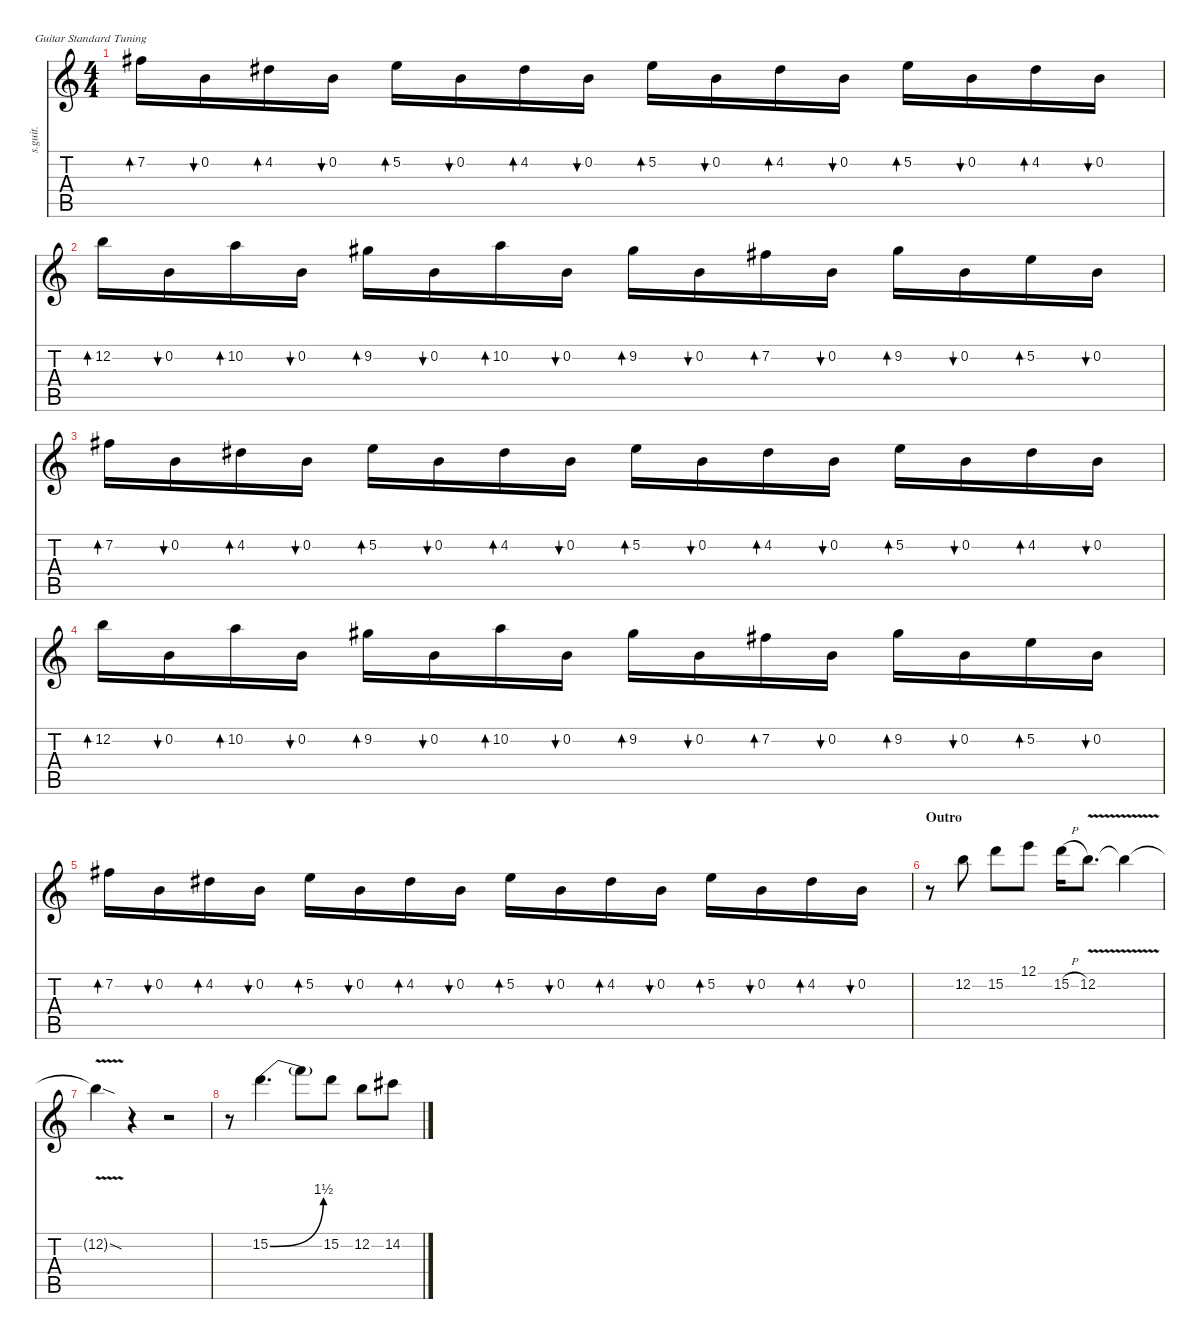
\defaultSystemsLayout 4
\hideDynamics
\bracketExtendMode nobrackets
\track ("Studio Guitar" "s.guit.") {instrument distortionguitar}
\staff {score tabs}
\tuning (E4 B3 G3 D3 A2 E2)
\ts (4 4)
\tempo (134 hide)
\clef g2
\ks c
7.2{acc #}.16{bd 30 lyrics (0 "") lyrics (1 "") lyrics (2 "") lyrics (3 "") lyrics (4 "") dy f} 0.2.16{bu 30 lyrics (0 "") lyrics (1 "") lyrics (2 "") lyrics (3 "") lyrics (4 "")} 4.2{acc #}.16{bd 30 lyrics (0 "") lyrics (1 "") lyrics (2 "") lyrics (3 "") lyrics (4 "")} 0.2.16{bu 30 lyrics (0 "") lyrics (1 "") lyrics (2 "") lyrics (3 "") lyrics (4 "")} 5.2.16{bd 30 lyrics (0 "") lyrics (1 "") lyrics (2 "") lyrics (3 "") lyrics (4 "")} 0.2.16{bu 30 lyrics (0 "") lyrics (1 "") lyrics (2 "") lyrics (3 "") lyrics (4 "")} 4.2{acc #}.16{bd 30 lyrics (0 "") lyrics (1 "") lyrics (2 "") lyrics (3 "") lyrics (4 "")} 0.2.16{bu 30 lyrics (0 "") lyrics (1 "") lyrics (2 "") lyrics (3 "") lyrics (4 "")} 5.2.16{bd 30 lyrics (0 "") lyrics (1 "") lyrics (2 "") lyrics (3 "") lyrics (4 "")} 0.2.16{bu 30 lyrics (0 "") lyrics (1 "") lyrics (2 "") lyrics (3 "") lyrics (4 "")} 4.2{acc #}.16{bd 30 lyrics (0 "") lyrics (1 "") lyrics (2 "") lyrics (3 "") lyrics (4 "")} 0.2.16{bu 30 lyrics (0 "") lyrics (1 "") lyrics (2 "") lyrics (3 "") lyrics (4 "")} 5.2.16{bd 30 lyrics (0 "") lyrics (1 "") lyrics (2 "") lyrics (3 "") lyrics (4 "")} 0.2.16{bu 30 lyrics (0 "") lyrics (1 "") lyrics (2 "") lyrics (3 "") lyrics (4 "")} 4.2{acc #}.16{bd 30 lyrics (0 "") lyrics (1 "") lyrics (2 "") lyrics (3 "") lyrics (4 "")} 0.2.16{bu 30 lyrics (0 "") lyrics (1 "") lyrics (2 "") lyrics (3 "") lyrics (4 "")} |
12.2.16{bd 30 lyrics (0 "") lyrics (1 "") lyrics (2 "") lyrics (3 "") lyrics (4 "")} 0.2.16{bu 30 lyrics (0 "") lyrics (1 "") lyrics (2 "") lyrics (3 "") lyrics (4 "")} 10.2.16{bd 30 lyrics (0 "") lyrics (1 "") lyrics (2 "") lyrics (3 "") lyrics (4 "")} 0.2.16{bu 30 lyrics (0 "") lyrics (1 "") lyrics (2 "") lyrics (3 "") lyrics (4 "")} 9.2{acc #}.16{bd 30 lyrics (0 "") lyrics (1 "") lyrics (2 "") lyrics (3 "") lyrics (4 "")} 0.2.16{bu 30 lyrics (0 "") lyrics (1 "") lyrics (2 "") lyrics (3 "") lyrics (4 "")} 10.2.16{bd 30 lyrics (0 "") lyrics (1 "") lyrics (2 "") lyrics (3 "") lyrics (4 "")} 0.2.16{bu 30 lyrics (0 "") lyrics (1 "") lyrics (2 "") lyrics (3 "") lyrics (4 "")} 9.2{acc #}.16{bd 30 lyrics (0 "") lyrics (1 "") lyrics (2 "") lyrics (3 "") lyrics (4 "")} 0.2.16{bu 30 lyrics (0 "") lyrics (1 "") lyrics (2 "") lyrics (3 "") lyrics (4 "")} 7.2{acc #}.16{bd 30 lyrics (0 "") lyrics (1 "") lyrics (2 "") lyrics (3 "") lyrics (4 "")} 0.2.16{bu 30 lyrics (0 "") lyrics (1 "") lyrics (2 "") lyrics (3 "") lyrics (4 "")} 9.2{acc #}.16{bd 30 lyrics (0 "") lyrics (1 "") lyrics (2 "") lyrics (3 "") lyrics (4 "")} 0.2.16{bu 30 lyrics (0 "") lyrics (1 "") lyrics (2 "") lyrics (3 "") lyrics (4 "")} 5.2.16{bd 30 lyrics (0 "") lyrics (1 "") lyrics (2 "") lyrics (3 "") lyrics (4 "")} 0.2.16{bu 30 lyrics (0 "") lyrics (1 "") lyrics (2 "") lyrics (3 "") lyrics (4 "")} |
7.2{acc #}.16{bd 30 lyrics (0 "") lyrics (1 "") lyrics (2 "") lyrics (3 "") lyrics (4 "")} 0.2.16{bu 30 lyrics (0 "") lyrics (1 "") lyrics (2 "") lyrics (3 "") lyrics (4 "")} 4.2{acc #}.16{bd 30 lyrics (0 "") lyrics (1 "") lyrics (2 "") lyrics (3 "") lyrics (4 "")} 0.2.16{bu 30 lyrics (0 "") lyrics (1 "") lyrics (2 "") lyrics (3 "") lyrics (4 "")} 5.2.16{bd 30 lyrics (0 "") lyrics (1 "") lyrics (2 "") lyrics (3 "") lyrics (4 "")} 0.2.16{bu 30 lyrics (0 "") lyrics (1 "") lyrics (2 "") lyrics (3 "") lyrics (4 "")} 4.2{acc #}.16{bd 30 lyrics (0 "") lyrics (1 "") lyrics (2 "") lyrics (3 "") lyrics (4 "")} 0.2.16{bu 30 lyrics (0 "") lyrics (1 "") lyrics (2 "") lyrics (3 "") lyrics (4 "")} 5.2.16{bd 30 lyrics (0 "") lyrics (1 "") lyrics (2 "") lyrics (3 "") lyrics (4 "")} 0.2.16{bu 30 lyrics (0 "") lyrics (1 "") lyrics (2 "") lyrics (3 "") lyrics (4 "")} 4.2{acc #}.16{bd 30 lyrics (0 "") lyrics (1 "") lyrics (2 "") lyrics (3 "") lyrics (4 "")} 0.2.16{bu 30 lyrics (0 "") lyrics (1 "") lyrics (2 "") lyrics (3 "") lyrics (4 "")} 5.2.16{bd 30 lyrics (0 "") lyrics (1 "") lyrics (2 "") lyrics (3 "") lyrics (4 "")} 0.2.16{bu 30 lyrics (0 "") lyrics (1 "") lyrics (2 "") lyrics (3 "") lyrics (4 "")} 4.2{acc #}.16{bd 30 lyrics (0 "") lyrics (1 "") lyrics (2 "") lyrics (3 "") lyrics (4 "")} 0.2.16{bu 30 lyrics (0 "") lyrics (1 "") lyrics (2 "") lyrics (3 "") lyrics (4 "")} |
12.2.16{bd 30 lyrics (0 "") lyrics (1 "") lyrics (2 "") lyrics (3 "") lyrics (4 "")} 0.2.16{bu 30 lyrics (0 "") lyrics (1 "") lyrics (2 "") lyrics (3 "") lyrics (4 "")} 10.2.16{bd 30 lyrics (0 "") lyrics (1 "") lyrics (2 "") lyrics (3 "") lyrics (4 "")} 0.2.16{bu 30 lyrics (0 "") lyrics (1 "") lyrics (2 "") lyrics (3 "") lyrics (4 "")} 9.2{acc #}.16{bd 30 lyrics (0 "") lyrics (1 "") lyrics (2 "") lyrics (3 "") lyrics (4 "")} 0.2.16{bu 30 lyrics (0 "") lyrics (1 "") lyrics (2 "") lyrics (3 "") lyrics (4 "")} 10.2.16{bd 30 lyrics (0 "") lyrics (1 "") lyrics (2 "") lyrics (3 "") lyrics (4 "")} 0.2.16{bu 30 lyrics (0 "") lyrics (1 "") lyrics (2 "") lyrics (3 "") lyrics (4 "")} 9.2{acc #}.16{bd 30 lyrics (0 "") lyrics (1 "") lyrics (2 "") lyrics (3 "") lyrics (4 "")} 0.2.16{bu 30 lyrics (0 "") lyrics (1 "") lyrics (2 "") lyrics (3 "") lyrics (4 "")} 7.2{acc #}.16{bd 30 lyrics (0 "") lyrics (1 "") lyrics (2 "") lyrics (3 "") lyrics (4 "")} 0.2.16{bu 30 lyrics (0 "") lyrics (1 "") lyrics (2 "") lyrics (3 "") lyrics (4 "")} 9.2{acc #}.16{bd 30 lyrics (0 "") lyrics (1 "") lyrics (2 "") lyrics (3 "") lyrics (4 "")} 0.2.16{bu 30 lyrics (0 "") lyrics (1 "") lyrics (2 "") lyrics (3 "") lyrics (4 "")} 5.2.16{bd 30 lyrics (0 "") lyrics (1 "") lyrics (2 "") lyrics (3 "") lyrics (4 "")} 0.2.16{bu 30 lyrics (0 "") lyrics (1 "") lyrics (2 "") lyrics (3 "") lyrics (4 "")} |
7.2{acc #}.16{bd 30 lyrics (0 "") lyrics (1 "") lyrics (2 "") lyrics (3 "") lyrics (4 "")} 0.2.16{bu 30 lyrics (0 "") lyrics (1 "") lyrics (2 "") lyrics (3 "") lyrics (4 "")} 4.2{acc #}.16{bd 30 lyrics (0 "") lyrics (1 "") lyrics (2 "") lyrics (3 "") lyrics (4 "")} 0.2.16{bu 30 lyrics (0 "") lyrics (1 "") lyrics (2 "") lyrics (3 "") lyrics (4 "")} 5.2.16{bd 30 lyrics (0 "") lyrics (1 "") lyrics (2 "") lyrics (3 "") lyrics (4 "")} 0.2.16{bu 30 lyrics (0 "") lyrics (1 "") lyrics (2 "") lyrics (3 "") lyrics (4 "")} 4.2{acc #}.16{bd 30 lyrics (0 "") lyrics (1 "") lyrics (2 "") lyrics (3 "") lyrics (4 "")} 0.2.16{bu 30 lyrics (0 "") lyrics (1 "") lyrics (2 "") lyrics (3 "") lyrics (4 "")} 5.2.16{bd 30 lyrics (0 "") lyrics (1 "") lyrics (2 "") lyrics (3 "") lyrics (4 "")} 0.2.16{bu 30 lyrics (0 "") lyrics (1 "") lyrics (2 "") lyrics (3 "") lyrics (4 "")} 4.2{acc #}.16{bd 30 lyrics (0 "") lyrics (1 "") lyrics (2 "") lyrics (3 "") lyrics (4 "")} 0.2.16{bu 30 lyrics (0 "") lyrics (1 "") lyrics (2 "") lyrics (3 "") lyrics (4 "")} 5.2.16{bd 30 lyrics (0 "") lyrics (1 "") lyrics (2 "") lyrics (3 "") lyrics (4 "")} 0.2.16{bu 30 lyrics (0 "") lyrics (1 "") lyrics (2 "") lyrics (3 "") lyrics (4 "")} 4.2{acc #}.16{bd 30 lyrics (0 "") lyrics (1 "") lyrics (2 "") lyrics (3 "") lyrics (4 "")} 0.2.16{bu 30 lyrics (0 "") lyrics (1 "") lyrics (2 "") lyrics (3 "") lyrics (4 "")} |
\section ("" "Outro")
r.8 12.2.8{lyrics (0 "") lyrics (1 "") lyrics (2 "") lyrics (3 "") lyrics (4 "")} 15.2.8{lyrics (0 "") lyrics (1 "") lyrics (2 "") lyrics (3 "") lyrics (4 "")} 12.1.8{lyrics (0 "") lyrics (1 "") lyrics (2 "") lyrics (3 "") lyrics (4 "")} 15.2{h}.16{lyrics (0 "") lyrics (1 "") lyrics (2 "") lyrics (3 "") lyrics (4 "")} 12.2{v}.8{d lyrics (0 "") lyrics (1 "") lyrics (2 "") lyrics (3 "") lyrics (4 "")} 12.2{v t}.4{lyrics (0 "") lyrics (1 "") lyrics (2 "") lyrics (3 "") lyrics (4 "")} |
12.2{sod t}.4{lyrics (0 "") lyrics (1 "") lyrics (2 "") lyrics (3 "") lyrics (4 "")} r.4 r.2 |
r.8 15.2{be (bend 0 0 60 6)}.4{d lyrics (0 "") lyrics (1 "") lyrics (2 "") lyrics (3 "") lyrics (4 "")} 15.2{t}.8{lyrics (0 "") lyrics (1 "") lyrics (2 "") lyrics (3 "") lyrics (4 "")} 15.2.8{lyrics (0 "") lyrics (1 "") lyrics (2 "") lyrics (3 "") lyrics (4 "")} 12.2.8{lyrics (0 "") lyrics (1 "") lyrics (2 "") lyrics (3 "") lyrics (4 "")} 14.2{be (hold 0 0 60 0) acc #}.8{lyrics (0 "") lyrics (1 "") lyrics (2 "") lyrics (3 "") lyrics (4 "")}
